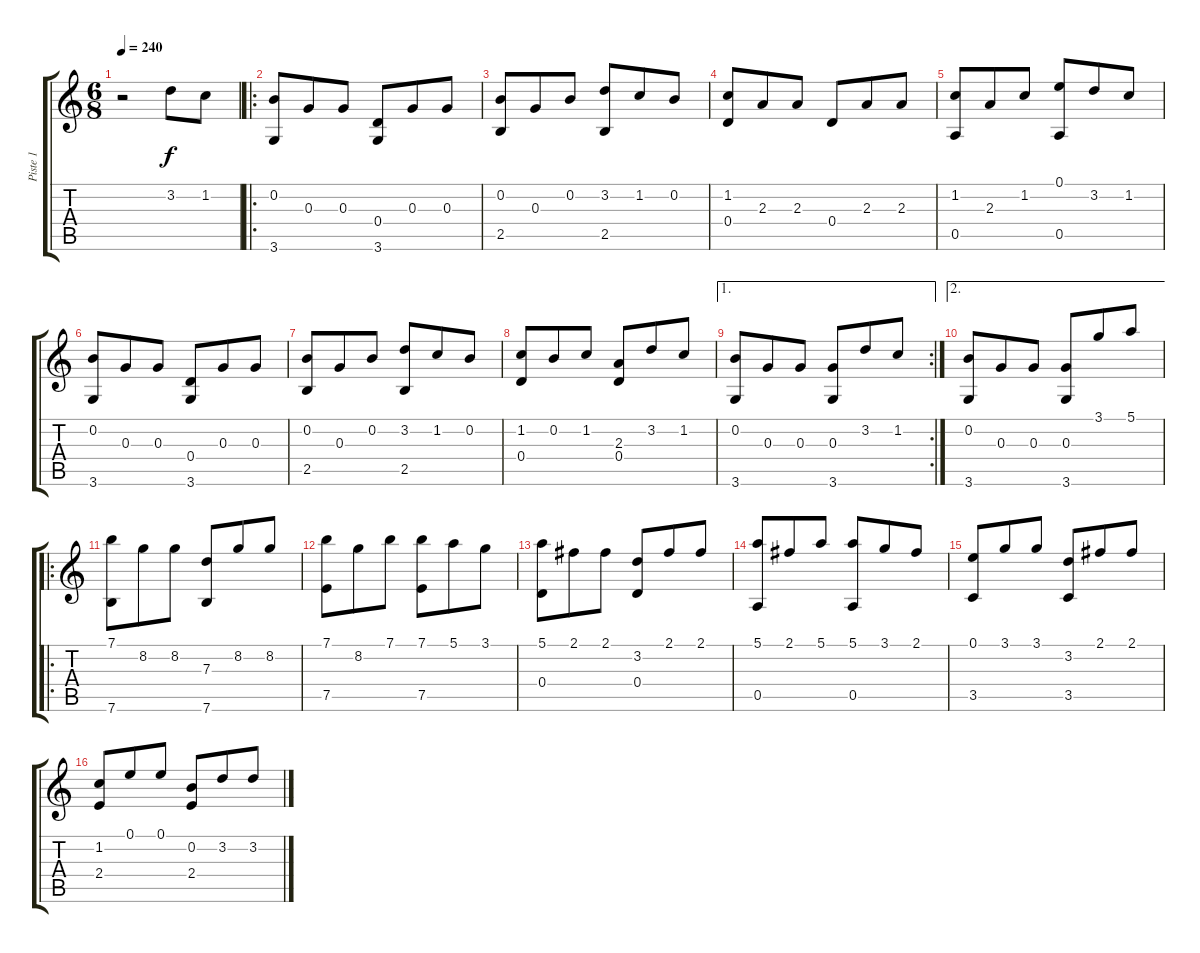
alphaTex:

\track ("Piste 1" "Piste 1") {instrument acousticguitarnylon}
\staff {score tabs}
\tuning (E4 B3 G3 D3 A2 E2) {hide}
\ts (6 8)
\tempo 240
\clef g2
\ks c
r.2{dy f instrument acousticguitarnylon} 3.2.8 1.2.8 |
\ro
(0.2 3.6).8 0.3.8 0.3.8 (0.4 3.6).8 0.3.8 0.3.8 |
(0.2 2.5).8 0.3.8 0.2.8 (3.2 2.5).8 1.2.8 0.2.8 |
(1.2 0.4).8 2.3.8 2.3.8 0.4.8 2.3.8 2.3.8 |
(1.2 0.5).8 2.3.8 1.2.8 (0.1 0.5).8 3.2.8 1.2.8 |
(0.2 3.6).8 0.3.8 0.3.8 (0.4 3.6).8 0.3.8 0.3.8 |
(0.2 2.5).8 0.3.8 0.2.8 (3.2 2.5).8 1.2.8 0.2.8 |
(1.2 0.4).8 0.2.8 1.2.8 (2.3 0.4).8 3.2.8 1.2.8 |
\ae 1
\rc 2
(0.2 3.6).8 0.3.8 0.3.8 (0.3 3.6).8 3.2.8 1.2.8 |
\ae 2
(0.2 3.6).8 0.3.8 0.3.8 (0.3 3.6).8 3.1.8 5.1.8 |
\ro
(7.1 7.6).8 8.2.8 8.2.8 (7.3 7.6).8 8.2.8 8.2.8 |
(7.1 7.5).8 8.2.8 7.1.8 (7.1 7.5).8 5.1.8 3.1.8 |
(5.1 0.4).8 2.1.8 2.1.8 (3.2 0.4).8 2.1.8 2.1.8 |
(5.1 0.5).8 2.1.8 5.1.8 (5.1 0.5).8 3.1.8 2.1.8 |
(0.1 3.5).8 3.1.8 3.1.8 (3.2 3.5).8 2.1.8 2.1.8 |
(1.2 2.4).8 0.1.8 0.1.8 (0.2 2.4).8 3.2.8 3.2.8
